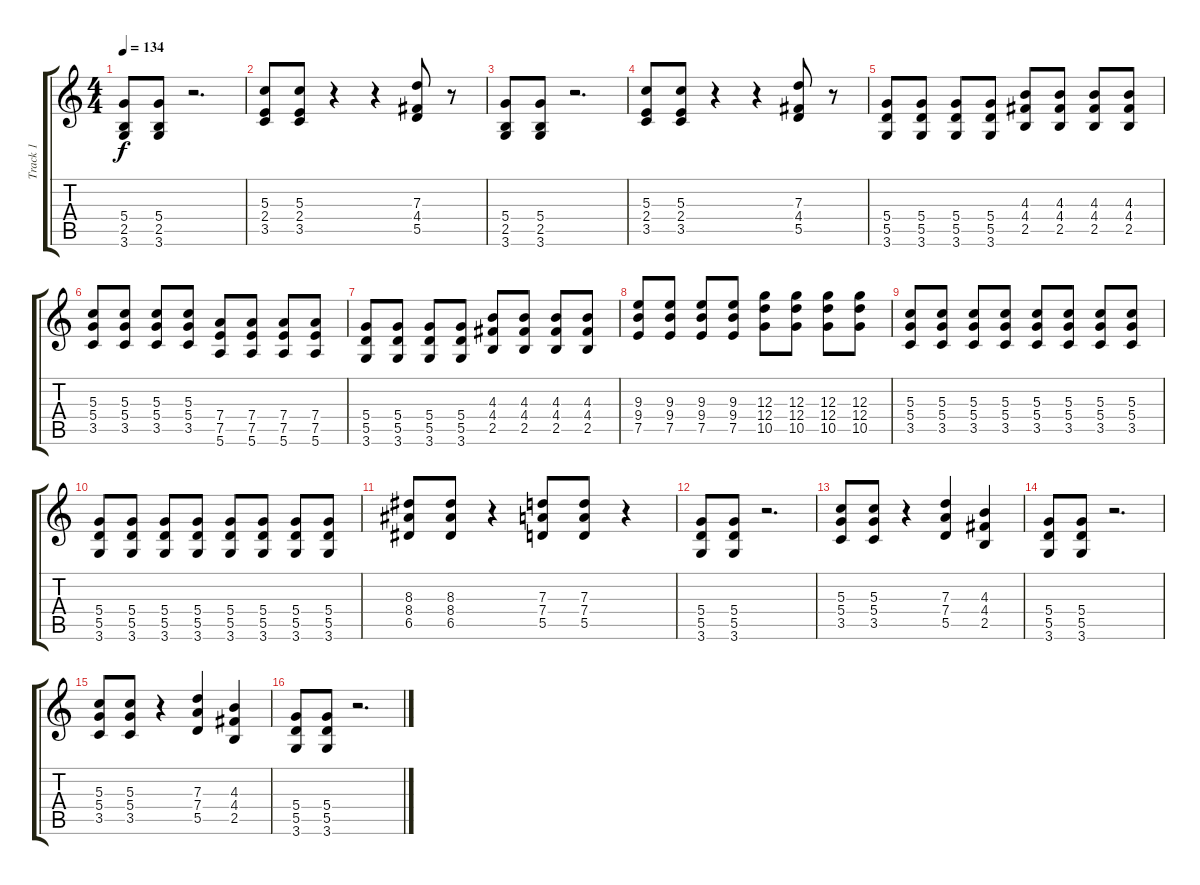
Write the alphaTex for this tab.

\track ("Track 1" "Track 1") {instrument overdrivenguitar}
\staff {score tabs}
\tuning (E4 B3 G3 D3 A2 E2) {hide}
\ts (4 4)
\tempo 134
\clef g2
\ks c
(5.4 2.5 3.6).8{dy f} (5.4 2.5 3.6).8 r.2{d} |
(5.3 2.4 3.5).8 (5.3 2.4 3.5).8 r.4 r.4 (7.3 4.4 5.5).8 r.8 |
(5.4 2.5 3.6).8 (5.4 2.5 3.6).8 r.2{d} |
(5.3 2.4 3.5).8 (5.3 2.4 3.5).8 r.4 r.4 (7.3 4.4 5.5).8 r.8 |
(5.4 5.5 3.6).8 (5.4 5.5 3.6).8 (5.4 5.5 3.6).8 (5.4 5.5 3.6).8 (4.3 4.4 2.5).8 (4.3 4.4 2.5).8 (4.3 4.4 2.5).8 (4.3 4.4 2.5).8 |
(5.3 5.4 3.5).8 (5.3 5.4 3.5).8 (5.3 5.4 3.5).8 (5.3 5.4 3.5).8 (7.4 7.5 5.6).8 (7.4 7.5 5.6).8 (7.4 7.5 5.6).8 (7.4 7.5 5.6).8 |
(5.4 5.5 3.6).8 (5.4 5.5 3.6).8 (5.4 5.5 3.6).8 (5.4 5.5 3.6).8 (4.3 4.4 2.5).8 (4.3 4.4 2.5).8 (4.3 4.4 2.5).8 (4.3 4.4 2.5).8 |
(9.3 9.4 7.5).8 (9.3 9.4 7.5).8 (9.3 9.4 7.5).8 (9.3 9.4 7.5).8 (12.3 12.4 10.5).8 (12.3 12.4 10.5).8 (12.3 12.4 10.5).8 (12.3 12.4 10.5).8 |
(5.3 5.4 3.5).8 (5.3 5.4 3.5).8 (5.3 5.4 3.5).8 (5.3 5.4 3.5).8 (5.3 5.4 3.5).8 (5.3 5.4 3.5).8 (5.3 5.4 3.5).8 (5.3 5.4 3.5).8 |
(5.4 5.5 3.6).8 (5.4 5.5 3.6).8 (5.4 5.5 3.6).8 (5.4 5.5 3.6).8 (5.4 5.5 3.6).8 (5.4 5.5 3.6).8 (5.4 5.5 3.6).8 (5.4 5.5 3.6).8 |
(8.3 8.4 6.5).8 (8.3 8.4 6.5).8 r.4 (7.3 7.4 5.5).8 (7.3 7.4 5.5).8 r.4 |
(5.4 5.5 3.6).8 (5.4 5.5 3.6).8 r.2{d} |
(5.3 5.4 3.5).8 (5.3 5.4 3.5).8 r.4 (7.3 7.4 5.5).4 (4.3 4.4 2.5).4 |
(5.4 5.5 3.6).8 (5.4 5.5 3.6).8 r.2{d} |
(5.3 5.4 3.5).8 (5.3 5.4 3.5).8 r.4 (7.3 7.4 5.5).4 (4.3 4.4 2.5).4 |
(5.4 5.5 3.6).8 (5.4 5.5 3.6).8 r.2{d}
